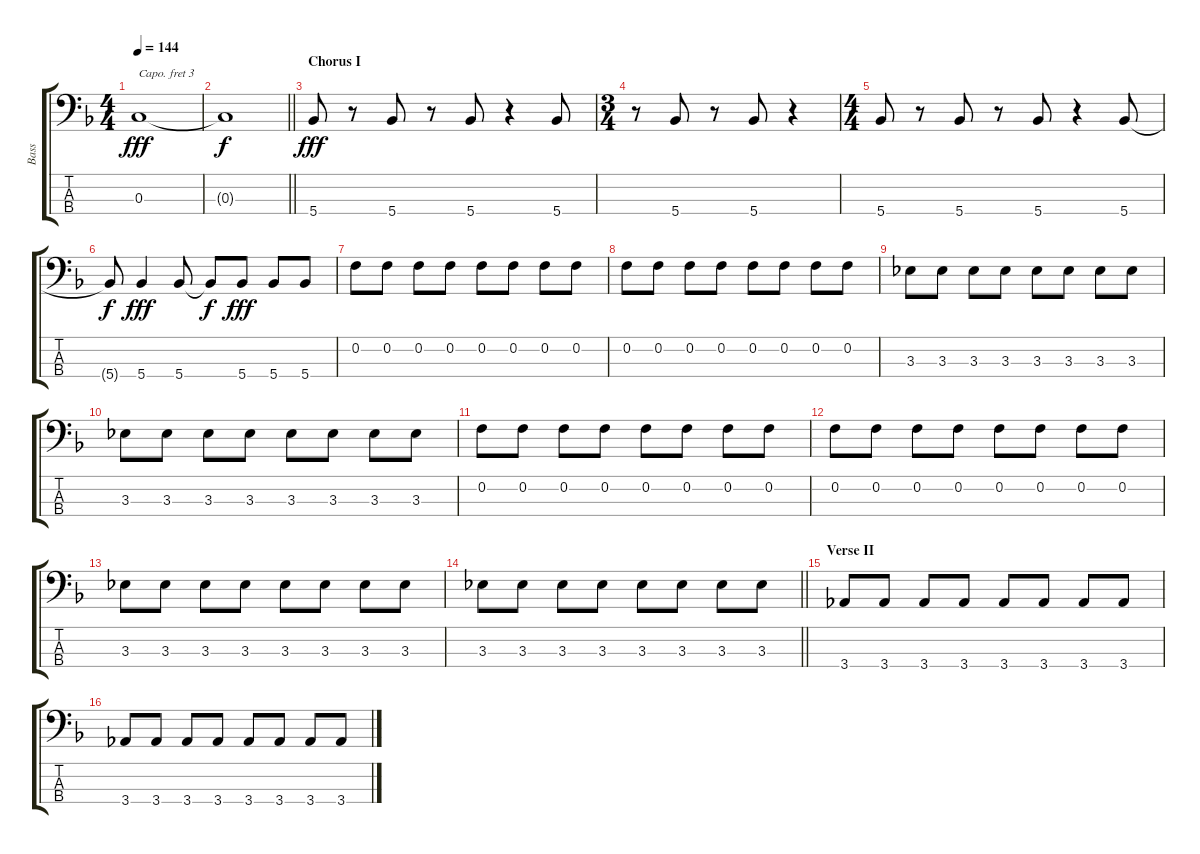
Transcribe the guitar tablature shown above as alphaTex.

\track ("Bass" "Bass") {instrument electricbassfinger}
\staff {score tabs}
\capo 3
\tuning (G2 D2 A1 D1) {hide}
\ts (4 4)
\tempo 144
\clef f4
\ks f
0.3.1{dy fff} |
\barLineRight lightlight
0.3{t}.1{dy f} |
\section ("" "Chorus I")
5.4.8{dy fff} r.8 5.4.8 r.8 5.4.8 r.4 5.4.8 |
\ts (3 4)
r.8 5.4.8 r.8 5.4.8 r.4 |
\ts (4 4)
5.4.8 r.8 5.4.8 r.8 5.4.8 r.4 5.4.8 |
5.4{t}.8{dy f} 5.4.4{dy fff} 5.4.8 5.4{t}.8{dy f} 5.4.8{dy fff} 5.4.8 5.4.8 |
0.2.8 0.2.8 0.2.8 0.2.8 0.2.8 0.2.8 0.2.8 0.2.8 |
0.2.8 0.2.8 0.2.8 0.2.8 0.2.8 0.2.8 0.2.8 0.2.8 |
3.3.8 3.3.8 3.3.8 3.3.8 3.3.8 3.3.8 3.3.8 3.3.8 |
3.3.8 3.3.8 3.3.8 3.3.8 3.3.8 3.3.8 3.3.8 3.3.8 |
0.2.8 0.2.8 0.2.8 0.2.8 0.2.8 0.2.8 0.2.8 0.2.8 |
0.2.8 0.2.8 0.2.8 0.2.8 0.2.8 0.2.8 0.2.8 0.2.8 |
3.3.8 3.3.8 3.3.8 3.3.8 3.3.8 3.3.8 3.3.8 3.3.8 |
\barLineRight lightlight
3.3.8 3.3.8 3.3.8 3.3.8 3.3.8 3.3.8 3.3.8 3.3.8 |
\section ("" "Verse II")
3.4.8 3.4.8 3.4.8 3.4.8 3.4.8 3.4.8 3.4.8 3.4.8 |
3.4.8 3.4.8 3.4.8 3.4.8 3.4.8 3.4.8 3.4.8 3.4.8
